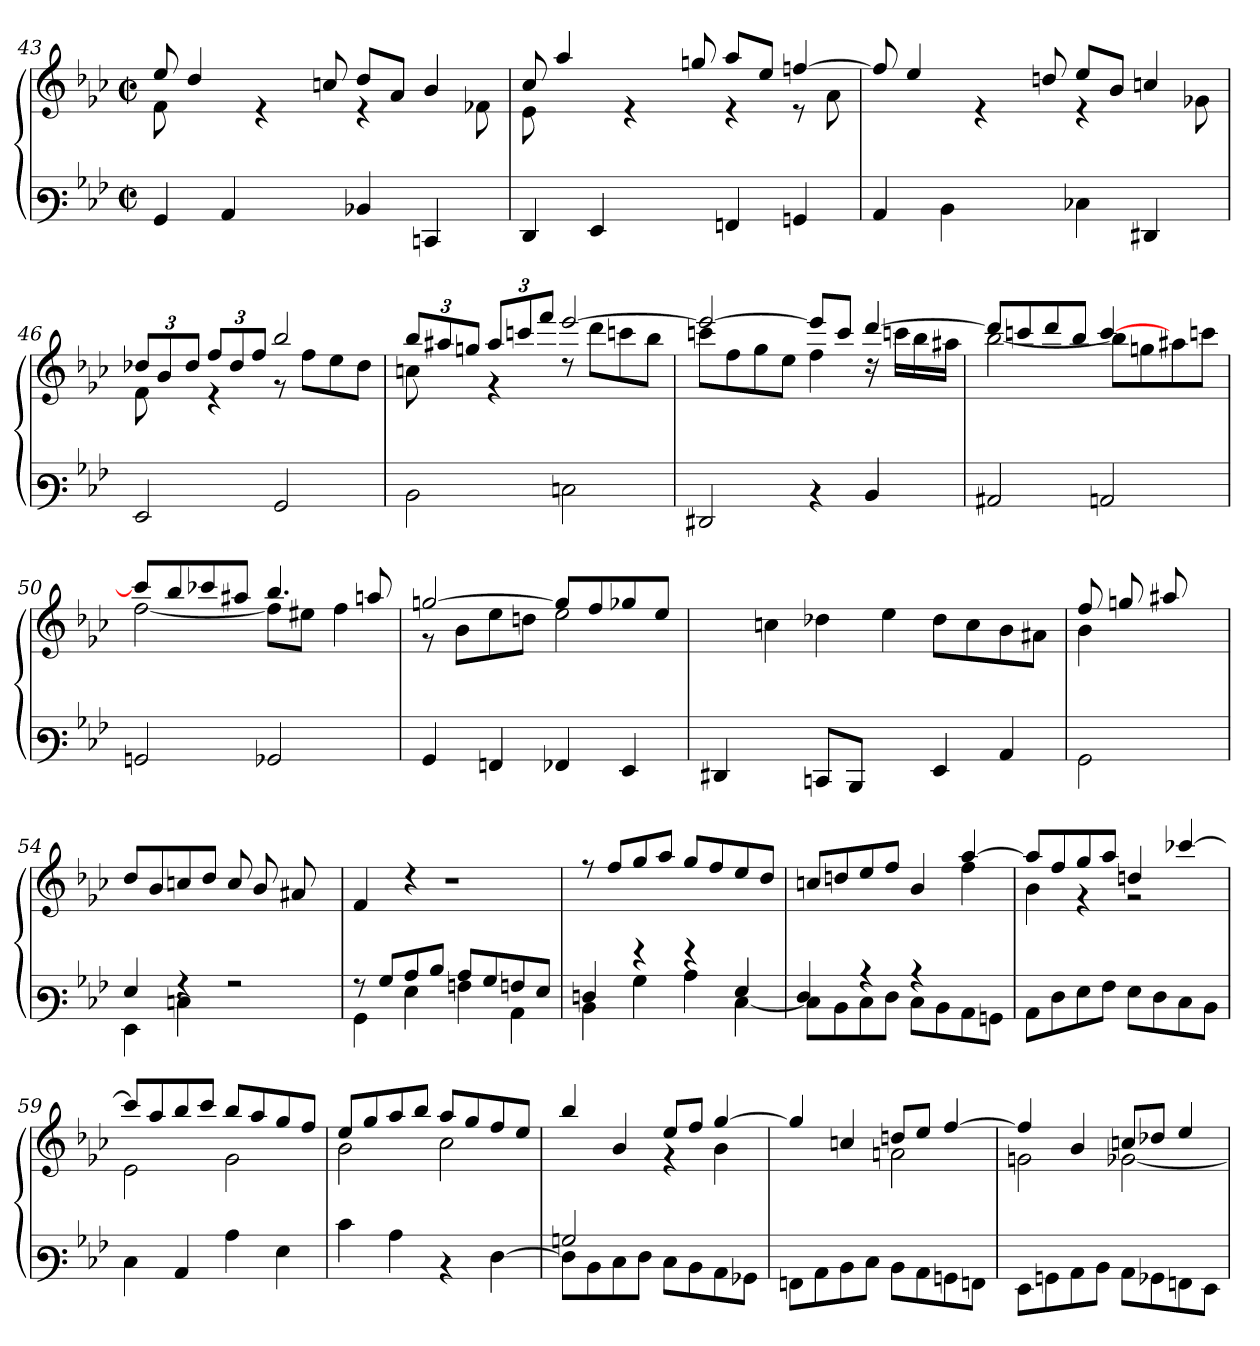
**kern	**kern
*part1	*part1
*staff2	*staff1
*clefF3	*clefG3
*k[b-e-a-]	*k[b-e-a-]
*M2/2	*M2/2
*met(c|)	*met(c|)
=43	=43
*	*^
4BB-/	8cc/	8d\
.	4b-/	8ryy
*	*v	*v
4C/	.
.	4rB
4ryy	.
.	8an/
*	*^
4D-X/	8b-/L	4rB
.	8f/J	.
4EEn/	4.ryy	4g/
8ryy	.	8d-X\
=44	=44	=44
4FF/	8a-/	8c\
.	4ff/	8ryy
*	*v	*v
4GG/	.
.	4rB
4ryy	.
.	8een/
*	*^
4AAn/	8ff/L	4rB
.	8cc/J	.
4BBn/	[>4ddn/	8rB
.	.	8f\
=45	=45	=45
4C/	8dd/]	2.ryy
.	4cc/	.
4D\	.	.
.	4rB	.
4ryy	.	.
.	8bn/	.
4E-X\	8cc/L	4rB
.	8g/J	.
4FF#X/	4.ryy	4an/
8ryy	.	8e-X\
=46	=46	=46
2GG/	12b-X/L	8d\
.	12g/	.
.	.	8ryy
.	12b-/J	.
.	12dd/L	4rB
.	12b-/	.
.	12dd/J	.
2BB-/	2gg/	8re
.	.	8dd\L
.	.	8cc\
.	.	8b-\J
!!LO:LB:g=z	!!
=47	=47	=47
2D\	12gg/L	8an\
.	12ff#X/	.
.	.	8ryy
.	12een/J	.
.	12ff#/L	4re
.	12aan/	.
.	12ddd/J	.
2E\	[>2ccc/	8rb
.	.	8bb-\L
.	.	8aan\
.	.	8gg\J
=48	=48	=48
2FF#X/	2ccc/_	8aan\L
.	.	8dd\
.	.	8ee-\
.	.	8cc\J
4rD	8ccc/L]	4dd\
.	8aa/J	.
4D/	[>4bb-/	16ra
.	.	16aan\LL
.	.	16gg\
.	.	16ff#X\JJ
=49	=49	=49
2C#X/	8bb-/L]	[<2gg\
.	8aan/	.
.	8bb-/	.
.	8gg/J	.
2Cn/	[>4aa/	8gg\L]
.	.	8een\
.	4ryy	8ff#X\
.	.	8aan\J
=50	=50	=50
2BBn/	8aa/L]	[<2dd\
.	8gg/	.
.	8aa-X/	.
.	8ff#X/J	.
2BB-X/	4.gg/	8dd\L]
.	.	8cc#X\J
.	.	4dd\
.	8ffn/	.
!!LO:LB:g=z	!!
=51	=51	=51
4BB-/	[>2een/	8r
.	.	8g\L
4AAn/	.	8cc\
.	.	8bn\J
4AA-X/	8ee/L]	2cc\
.	8dd/	.
4GG/	8ee-X/	.
.	8cc/J	.
*	*v	*v
=52	=52
*^	*
4FF#X/	2ryy	4ryy
1ryy	.	4an\
.	8EEn/L	4b-X\
.	8DD/J	.
.	4ryy	4cc\
.	4GG/	8b-\L
.	.	8a\
4ryy	4C/	8g\
.	.	8f#X\J
*v	*v	*
=53	=53
*	*^
2BB-\	8dd/L	4g\
.	8een/	.
.	8ff#X/	8ryy
.	8ryy	8ryy
*	*v	*v
=54	=54
*^	*
4G/	4GG\	8b-/L
.	.	8g/
4rA	4En\	8an/
.	.	8b-/J
2rB	2ryy	8a/L
.	.	8g/
.	.	8f#X/
.	.	8ryy
=55	=55	=55
*	*	*^
8rA	4BB-\	4d/	1rb
8B-/L	.	.	.
8c/	4G\	4ra	.
8d/J	.	.	.
8c/L	4An\	2ryy	.
8B-/	.	.	.
8An/	4C\	.	.
8G/J	.	.	.
*	*	*v	*v
!!LO:LB:g=z
=56	=56	=56
4Fn/	4D\	8rdd
.	.	8dd/L
4rf	4B-\	8ee-/
.	.	8ff/J
4rg	4c\	8ee-/L
.	.	8dd/
4G/	[<4E-\	8cc/
.	.	8b-/J
=57	=57	=57
*	*	*^
8E-\L]	4F/	8an/L	2.ryy
8D\	.	8bn/	.
8E-\	4rc	8cc/	.
8F\J	.	8dd/J	.
8E-\L	4rc	4g/	.
8D\	.	.	.
8C\	4ryy	[>4ff/	4dd\
8BBn\J	.	.	.
*v	*v	*	*
=58	=58	=58
8C\L	8ff/L]	4g\
8F\	8dd/	.
8G\	8ee-/	4re
8A-\J	8ff/J	.
8G\L	4bn/	2re
8F\	.	.
8E-\	[>4aa-X/	.
8D\J	.	.
=59	=59	=59
4E-\	8aa-/L]	2c\
.	8ff/	.
4C/	8gg/	.
.	8aa-/J	.
4c\	8gg/L	2e-\
.	8ff/	.
4G\	8ee-/	.
.	8dd/J	.
=60	=60	=60
4e-\	8cc/L	2g\
.	8ee-/	.
4c\	8ff/	.
.	8gg/J	.
4rD	8ff/L	2a-\
.	8ee-/	.
[<4F\	8dd/	.
.	8cc/J	.
!!LO:LB:g=z	!!
=61	=61	=61
*^	*	*
8F\L]	2Bn/	4gg/	2ryy
8D\	.	.	.
8E-\	.	4g/	.
8F\J	.	.	.
8E-\L	2ryy	8cc/L	4re
8D\	.	8dd/J	.
8C\	.	[>4ee-/	4g\
8BB-X\J	.	.	.
*v	*v	*	*
=62	=62	=62
8AAn\L	4ee-/]	2ryy
8C\	.	.
8D\	4an/	.
8E-\J	.	.
8D\L	8bn/L	2fn\
8C\	8cc/J	.
8BBn\	[>4dd/	.
8AAn\J	.	.
=63	=63	=63
8GG\L	4dd/]	2en\
8BBn\	.	.
8C\	4g/	.
8D\J	.	.
8C\L	8an/L	[<2e-X\
8BB-X\	8b-X/J	.
8AAn\	4cc/	.
8GG\J	.	.
*	*v	*v
=	=
*-	*-
